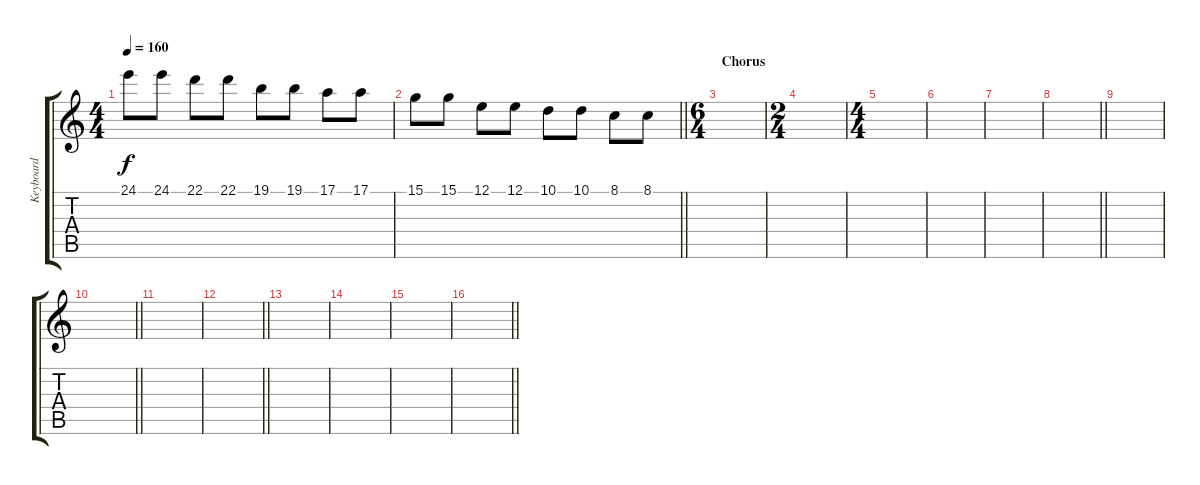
\track ("Keyboard" "Keyboard") {instrument electricpiano1}
\staff {score tabs}
\tuning (E4 B3 G3 D3 A2 E2) {hide}
\ts (4 4)
\tempo 160
\clef g2
\ks c
24.1.8{dy f} 24.1.8 22.1.8 22.1.8 19.1.8 19.1.8 17.1.8 17.1.8 |
\barLineRight lightlight
15.1.8 15.1.8 12.1.8 12.1.8 10.1.8 10.1.8 8.1.8 8.1.8 |
\ts (6 4)
\section ("" "Chorus")
|
\ts (2 4)
|
\ts (4 4)
|
|
|
\barLineRight lightlight
|
|
\barLineRight lightlight
|
|
\barLineRight lightlight
|
|
|
|
\barLineRight lightlight
